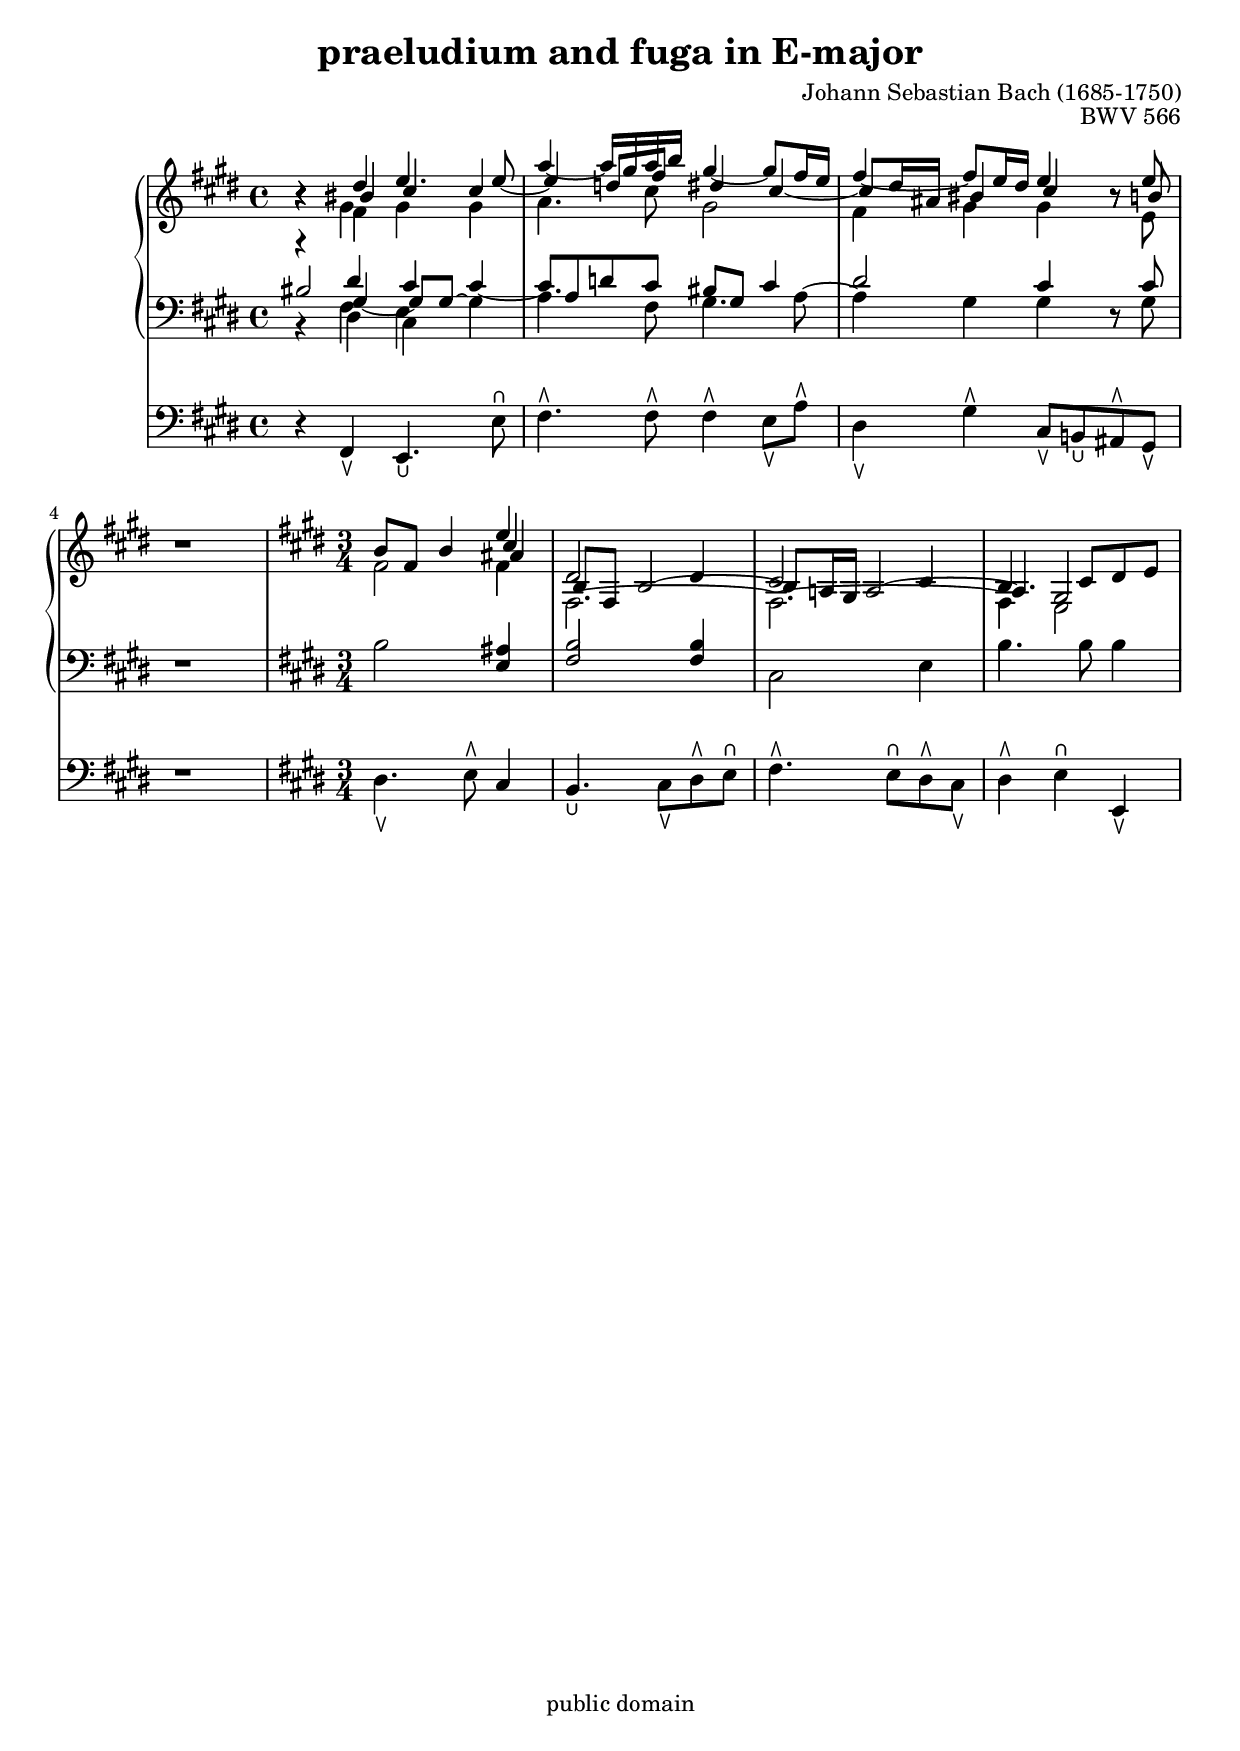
\version "1.7.18"
\header {
  filename =    "praeludium-fuga-E.ly"
  title =       "praeludium and fuga in E-major"
  opus =        "BWV 566"
  composer =    "Johann Sebastian Bach (1685-1750)"
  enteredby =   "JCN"
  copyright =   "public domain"
}
%{
  description

  Praeludium 3 bar excerpt,
	2nd fuga transposed subject -- 4 bar excerpt. 
        We try to imitate the Griepenkerl/Keller edition which
	gives the best approximation to Bach's original layout
%}
%{
 Tested Features:
 purpose of this file is testing: 
   * real-life collisions
   * multi-voice input --- splitting?
   * organ staff...
%}





praeludiumCommands =  \notes {
  \time 4/4
   \key e \major
}

praeludiumRight =   \notes {
  \praeludiumCommands
  \clef violin

  % 13 -- how to type -- where to split -- this more neatly?
  \context Staff <
    \context Voice = I \relative c'' { \stemUp r4 dis4 e4. e8 ~ |
      \shiftOn e4 [d8 fis8] \shiftOff gis4 ~ [gis8 fis16 e ] |
      fis4 ~ [fis8 e16 dis] e4 r8 e8 }
    \context Voice = III \relative c'' { \stemUp \shiftOn r4 bis cis \shiftOff cis |
      a' ~ [a16 gis a b] \shiftOn dis,4 cis ~ |
      [cis8 dis16 ais] bis4 cis r8 b }
    \context Voice = IV \relative c'' {

      %\stemUp
      %{
      this is a diversion from the Griepenkerl/Keller
       edition a hack to avoid collisions
      %}
      \stemDown
      \shiftOn s4 gis }
      
    \context Voice =  II \relative c' { \stemDown
%      \shiftOn       % idem

      r4 fis \shiftOff gis gis |
      a4. cis8 gis2 |
      fis4 gis gis r8 e8 }
  > |
  % 16
}

praeludiumLeft =  \notes \relative c {
  \praeludiumCommands
  \clef bass

  % 13
  \context Staff <
    \context Voice = two { r4 }
    \context Voice = one { \stemUp s4 dis' cis cis ~ |
      [cis8 a d cis] [bis gis] cis4 |
      dis2 cis4 r8 cis }
    \context Voice = one { \stemUp bis2 }
    \context Voice = three { \stemUp \shiftOn r4 gis ~ [gis8 gis] ~ \stemDown \shiftOff gis4 |
      a4. fis8 gis4. a8 ~ |
      a4 gis4 gis r8 gis }
%    { \stemUp \shiftOn s4 fis4 e}
% a quick hack to avoid some collisons
    \context Voice = four { \stemDown \shiftOn s4 fis4 e}
    \context Voice = two { \stemDown s4 dis4 cis4 }
  > |
  %16
}

praeludiumPedal =  \notes \relative c{
  \praeludiumCommands  
  \clef bass

  %13
  r4 fis,4-\ltoe e4.-\lheel e'8-\rheel | 
  fis4.-\rtoe fis8-\rtoe fis4-\rtoe [e8-\ltoe a-\rtoe] | 
  dis,4-\ltoe gis-\rtoe [cis,8-\ltoe b!-\lheel ais-\rtoe gis-\ltoe] |
  %16
}


fugaIICommands =  \notes{
  \time3/4
  \key e \major              % E-major
}

fugaIIRight =  \notes   \relative c''   {
  \fugaIICommands
  \clef violin

  %15
  \context Staff <
    \context Voice = VA { \stemUp [b8 fis8] b4 }
    \context Voice = VB {  \stemDown fis2 }
  >

  \context Staff \notes\relative c''<
       \context Voice=one {
	  \property Voice.NoteColumn \override #'horizontal-shift = #0
	  \stemUp\slurUp\tieUp 
	  e4 
       }
       \context Voice=two {
	  \stemUp\slurUp\tieUp 
	  \property Voice.NoteColumn \override #'horizontal-shift = #1
	  cis
       }
       \context Voice=three {
	  \property Voice.NoteColumn \override #'horizontal-shift = #2
	  \stemUp\slurUp\tieUp 
	  ais
       }
       \context Voice=four {
	  \stemDown\slurDown\tieDown 
	  \property Voice.NoteColumn \override #'horizontal-shift = #-1
	  fis
       }
  >

    %16
    \context Staff <
      \context Voice = one {  dis2 dis4 |
      cis2 cis4 |
      b4. [cis8 dis e] }
    \context Voice = three {  \stemUp \shiftOn [b8 fis] b2 ~ |
      [b8 a!16 gis] a2 ~ |
      a4 gis2 }
    \context Voice = two {  \stemDown fis2. ~ |
      fis ~ |
      fis4 e2 }
  > |
  %19
}

fugaIILeft =  \notes {
  \fugaIICommands  
  \clef bass

  %15
  \context Staff < 
    \context Voice = two { \stemDown b2 \stemUp ais4 |
      b2 b4 }
    \context Voice = two { \stemDown s2 e4 |
      fis2 fis4 }
  >
  \stemDown cis2 e4 |
  b4. b8 b4 |
  %19
}

fugaIIPedal =  \notes \relative c {
  \fugaIICommands  
  \clef bass

  %15
  dis4.-\ltoe e8-\rtoe cis4 |
  b4.-\lheel [cis8-\ltoe dis8-\rtoe e8-\rheel] |
  fis4.-\rtoe [e8-\rheel dis8-\rtoe cis8-\ltoe] |
  dis4-\rtoe e4-\rheel e,4-\ltoe |
  %19
}

breakmusic =  \notes { 
  %\time4/4
  r1
}


% these should be two separate scores...
\score{
  \context Score <
    \context PianoStaff <
      \context Staff = treble {
 	\property Score.midiInstrument = "church organ"
        \praeludiumRight \breakmusic \fugaIIRight }
      \context Staff = bass { 
        \praeludiumLeft \breakmusic \fugaIILeft }
    > 
    \context Staff = pedal {
      \praeludiumPedal \breakmusic \fugaIIPedal }
  >

  \paper {

   \translator { \OrchestralScoreContext }
  }

  \midi {
    \tempo 4 =96 }
}
